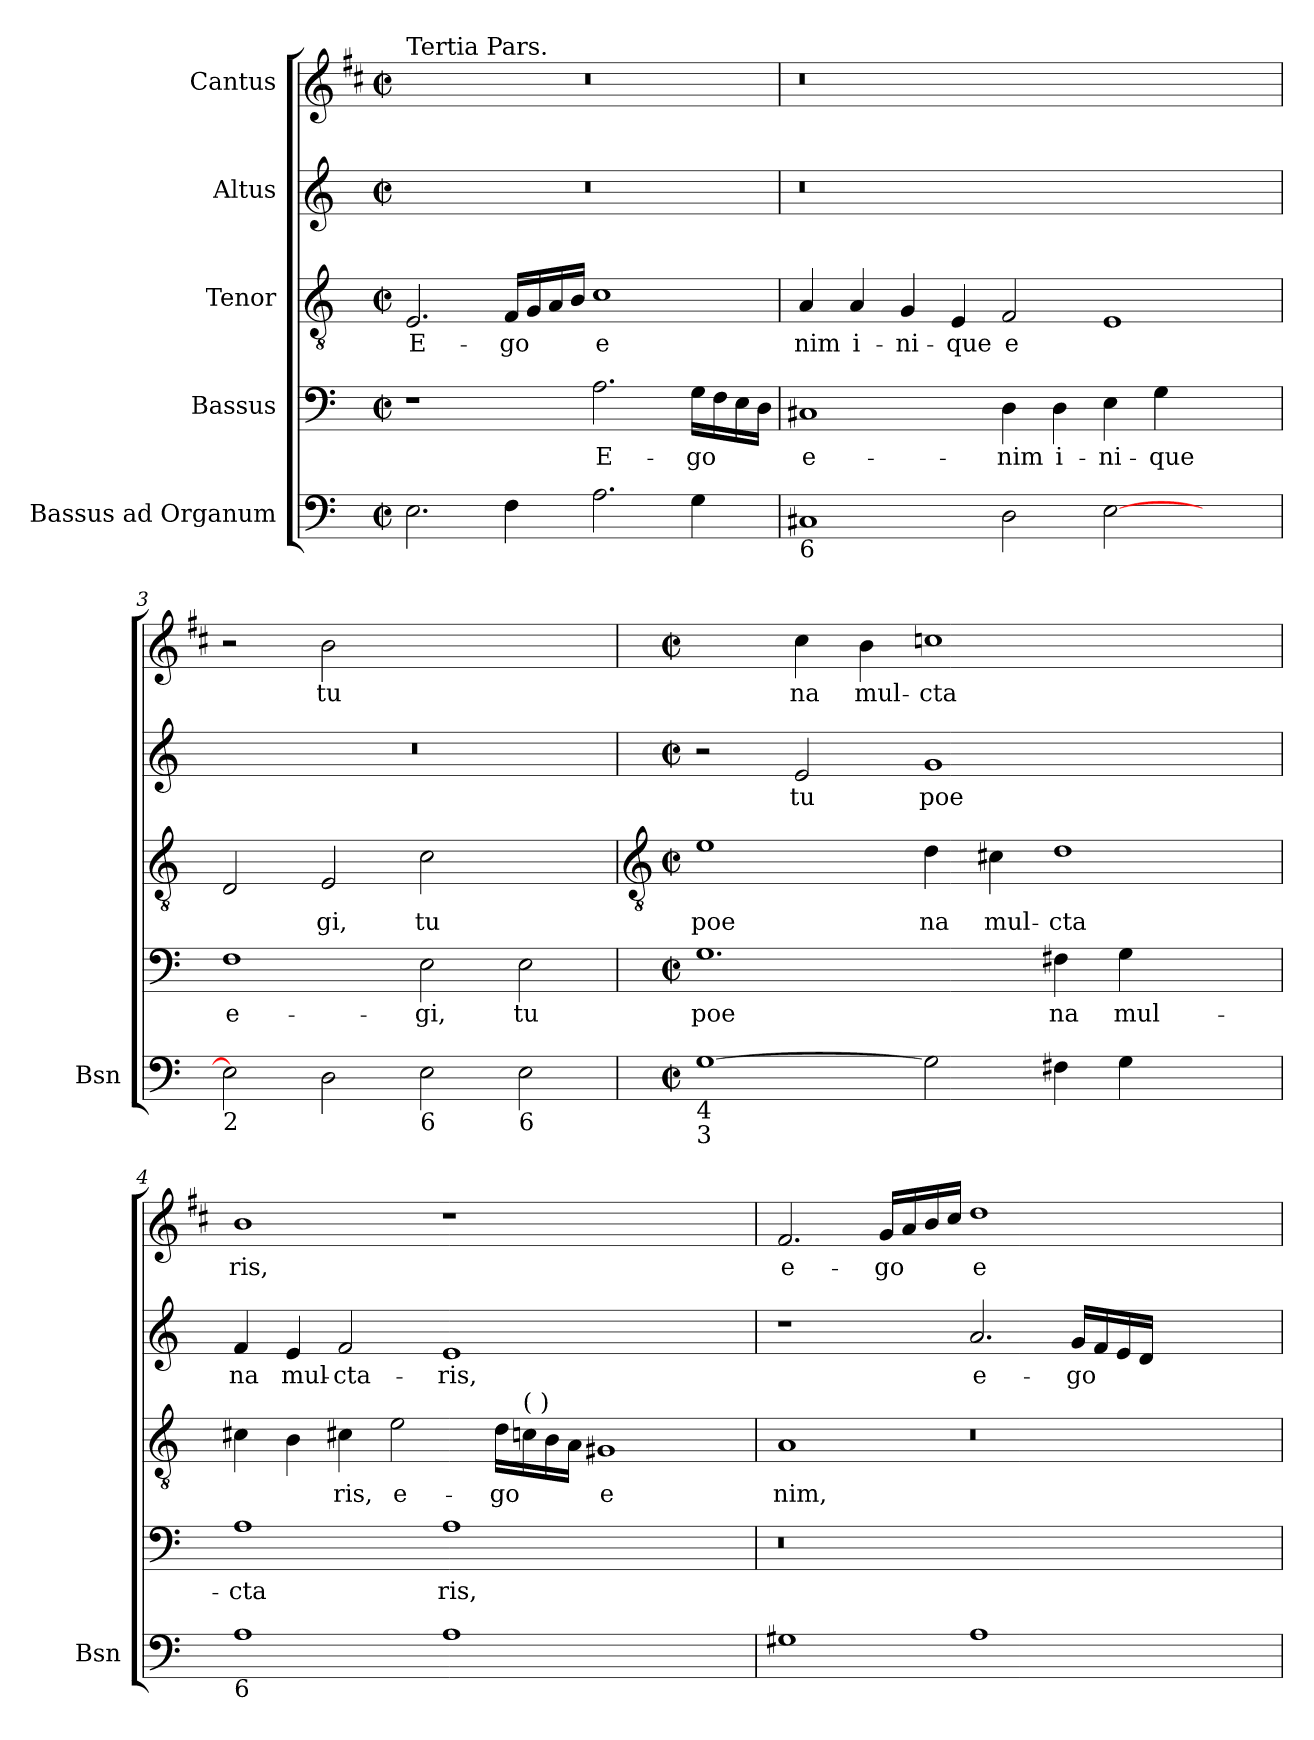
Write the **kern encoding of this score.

**kern	**kern	**text	**kern	**text	**kern	**text	**kern	**text
*part5	*part4	*part4	*part3	*part3	*part2	*part2	*part1	*part1
*staff5	*staff4	*staff4	*staff3	*staff3	*staff2	*staff2	*staff1	*staff1
*I"Bassus ad Organum	*I"Bassus	*	*I"Tenor	*	*I"Altus	*	*I"Cantus	*
*I'Bsn	*	*	*	*	*	*	*	*
*clefF4	*clefF4	*	*clefGv2	*	*clefG2	*	*clefG2	*
*	*	*	*	*	*	*	*ITrd1c2	*
*k[]	*k[]	*	*k[]	*	*k[]	*	*k[]	*
*C:	*C:	*	*C:	*	*C:	*	*C:	*
*M4/2	*M4/2	*	*M4/2	*	*M4/2	*	*M4/2	*
*met(c|)	*met(c|)	*	*met(c|)	*	*met(c|)	*	*met(c|)	*
=1	=1	=1	=1	=1	=1	=1	=1	=1
!	!	!	!	!	!	!	!LO:TX:a:t=Tertia Pars.	!
!	!	!	!	!LO:LY:b	!	!	!	!
2.E	1r	.	2.E	E-	0r	.	0r	.
!	!	!	!	!LO:LY:b	!	!	!	!
4F	.	.	16FLL	-go	.	.	.	.
.	.	.	16G	.	.	.	.	.
.	.	.	16A	.	.	.	.	.
.	.	.	16BJJ	.	.	.	.	.
!	!	!LO:LY:b	!	!LO:LY:b	!	!	!	!
2.A	2.A	E-	1c	e	.	.	.	.
!	!	!LO:LY:b	!	!	!	!	!	!
4G	16GLL	-go	.	.	.	.	.	.
.	16F	.	.	.	.	.	.	.
.	16E	.	.	.	.	.	.	.
.	16DJJ	.	.	.	.	.	.	.
=2	=2	=2	=2	=2	=2	=2	=2	=2
!LO:TX:b:t=6	!	!	!	!	!	!	!	!
!	!	!LO:LY:b	!	!LO:LY:b	!	!	!	!
1C#X	1C#X	e-	4A	nim	0r	.	0r	.
!	!	!	!	!LO:LY:b	!	!	!	!
.	.	.	4A	i-	.	.	.	.
!	!	!	!	!LO:LY:b	!	!	!	!
.	.	.	4G	-ni-	.	.	.	.
!	!	!	!	!LO:LY:b	!	!	!	!
.	.	.	4E	-que	.	.	.	.
!	!	!LO:LY:b	!	!LO:LY:b	!	!	!	!
2D	4D	-nim	2F	e	.	.	.	.
!	!	!LO:LY:b	!	!	!	!	!	!
.	4D	i-	.	.	.	.	.	.
!	!	!LO:LY:b	!	!	!	!	!	!
[2E	4E	-ni-	1E	.	.	.	.	.
!	!	!LO:LY:b	!	!	!	!	!	!
.	4G	-que	.	.	.	.	.	.
2ryy	2ryy	.	.	.	2ryy	.	2ryy	.
=3	=3	=3	=3	=3	=3	=3	=3	=3
!LO:TX:b:t=2	!	!	!	!	!	!	!	!
!	!	!LO:LY:b	!	!	!	!	!	!
2E]	1F	e-	2D	.	0r	.	2r	.
!	!	!	!	!LO:LY:b	!	!	!	!LO:LY:b
2D	.	.	2E	gi,	.	.	2a	tu
!LO:TX:b:t=6	!	!	!	!	!	!	!	!
!	!	!LO:LY:b	!	!LO:LY:b	!	!	!	!LO:LY:b
2E	2E	-gi,	2c	tu	.	.	[1ccyy	poe
!LO:TX:b:t=6	!	!	!	!	!	!	!	!
!	!	!LO:LY:b	!	!	!	!	!	!
2E	2E	tu	2ryy	.	.	.	.	.
!!LO:LB:g=z
=4	=4	=4	=4	=4	=4	=4	=4	=4
*	*	*	*clefGv2	*	*	*	*	*
*M4/2	*M4/2	*	*M4/2	*	*M4/2	*	*M4/2	*
*met(c|)	*met(c|)	*	*met(c|)	*	*met(c|)	*	*met(c|)	*
!LO:TX:b:t=4	!	!	!	!	!	!	!	!
!LO:TX:b:t=3	!	!	!	!	!	!	!	!
!	!	!LO:LY:b	!	!LO:LY:b	!	!	!	!
[1G	1.G	poe	1e	poe	2r	.	2ccyy]	.
!	!	!	!	!	!	!LO:LY:b	!	!LO:LY:b
.	.	.	.	.	2e	tu	4b	na
!	!	!	!	!	!	!	!	!LO:LY:b
.	.	.	.	.	.	.	4a	mul-
!	!	!	!	!LO:LY:b	!	!LO:LY:b	!	!LO:LY:b
2G]	.	.	4d	na	1g	poe	1b-X	-cta
!	!	!	!	!LO:LY:b	!	!	!	!
.	.	.	4c#X	mul-	.	.	.	.
!	!	!LO:LY:b	!	!LO:LY:b	!	!	!	!
4F#X	4F#X	na	1d	-cta	.	.	.	.
!	!	!LO:LY:b	!	!	!	!	!	!
4G	4G	mul-	.	.	.	.	.	.
2ryy	2ryy	.	.	.	2ryy	.	2ryy	.
=4A	=4A	=4A	=4A	=4A	=4A	=4A	=4A	=4A
!LO:TX:b:t=6	!	!	!	!	!	!	!	!
!	!	!LO:LY:b	!	!	!	!LO:LY:b	!	!LO:LY:b
1A	1A	-cta	4c#X	.	4f	na	1a	ris,
!	!	!	!	!	!	!LO:LY:b	!	!
.	.	.	4B	.	4e	mul-	.	.
!	!	!	!	!LO:LY:b	!	!LO:LY:b	!	!
.	.	.	4c#X	ris,	2f	-cta-	.	.
!	!	!	!	!LO:LY:b	!	!	!	!
.	.	.	2e	e-	.	.	.	.
!	!	!LO:LY:b	!	!	!	!LO:LY:b	!	!
1A	1A	ris,	.	.	1e	-ris,	1r	.
!	!	!	!	!LO:LY:b	!	!	!	!
.	.	.	16dLL	-go	.	.	.	.
!	!	!	!LO:TX:a:t=(  )	!	!	!	!	!
.	.	.	16c	.	.	.	.	.
.	.	.	16B	.	.	.	.	.
.	.	.	16AJJ	.	.	.	.	.
!	!	!	!	!LO:LY:b	!	!	!	!
.	.	.	1G#X	e	.	.	.	.
2ryy	2ryy	.	.	.	2ryy	.	2ryy	.
=5A	=5A	=5A	=5A	=5A	=5A	=5A	=5A	=5A
!	!	!	!	!LO:LY:b	!	!	!	!LO:LY:b
1G#X	0r	.	1A	nim,	1r	.	2.e	e-
!	!	!	!	!	!	!	!	!LO:LY:b
.	.	.	.	.	.	.	16fLL	-go
.	.	.	.	.	.	.	16g	.
.	.	.	.	.	.	.	16a	.
.	.	.	.	.	.	.	16bJJ	.
!	!	!	!	!	!	!LO:LY:b	!	!LO:LY:b
1A	.	.	0r	.	2.a	e-	1cc	e
!	!	!	!	!	!	!LO:LY:b	!	!
.	.	.	.	.	16gLL	-go	.	.
.	.	.	.	.	16f	.	.	.
.	.	.	.	.	16e	.	.	.
.	.	.	.	.	16dJJ	.	.	.
1ryy	1ryy	.	.	.	1ryy	.	1ryy	.
=	=	=	=	=	=	=	=	=
*-	*-	*-	*-	*-	*-	*-	*-	*-
